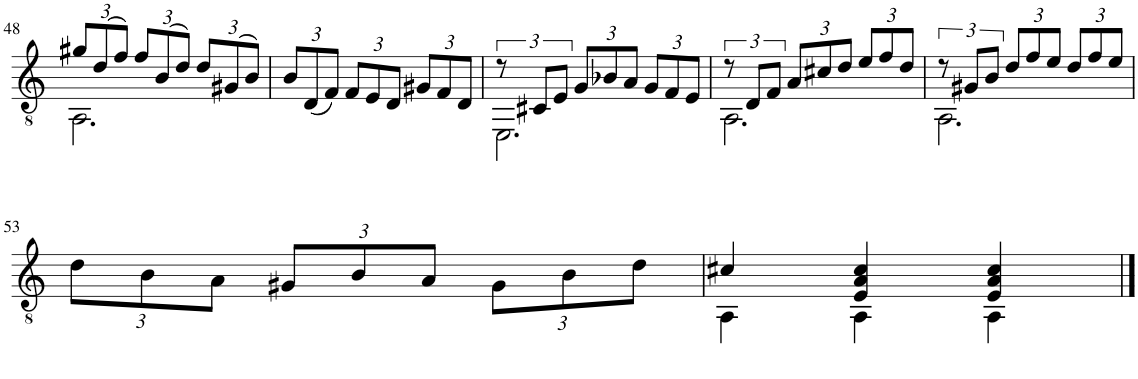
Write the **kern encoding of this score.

**kern
*part1
*staff1
*I"Guitarra clásica
*I'Guit.
!!LO:PB:g=z
*clefGv2
*k[]
*M3/4
*Xbrackettup
=48
*^
12g#X/L	2.AA\
(12d/	.
12f/J)	.
12f/L	.
(12B/	.
12d/J)	.
12d/L	.
(12G#X/	.
12B/J)	.
*v	*v
=49
12B/L
(12D/
12F/J)
12F/L
12E/
12D/J
12G#X/L
12F/
12D/J
=50
*brackettup
*^
12r	2.EE\
12C#X/L	.
12E/J	.
*Xbrackettup	*
12G/L	.
12B-X/	.
12A/J	.
12G/L	.
12F/	.
12E/J	.
=51	=51
*brackettup	*
12r	2.AA\
12D/L	.
12F/J	.
*Xbrackettup	*
12A/L	.
12c#X/	.
12d/J	.
12e/L	.
12f/	.
12d/J	.
=52	=52
*brackettup	*
12r	2.AA\
12G#X/L	.
12B/J	.
*Xbrackettup	*
12d/L	.
12f/	.
12e/J	.
12d/L	.
12f/	.
12e/J	.
*v	*v
!!LO:LB:g=z
=53
12d\L
12B\
12A\J
12G#X/L
12B/
12A/J
12G#\L
12B\
12d\J
=54
*^
4c#X/	4AA\
4E/ 4A/ 4c#/	4AA\
4E/ 4A/ 4c#/	4AA\
*v	*v
==
*-
